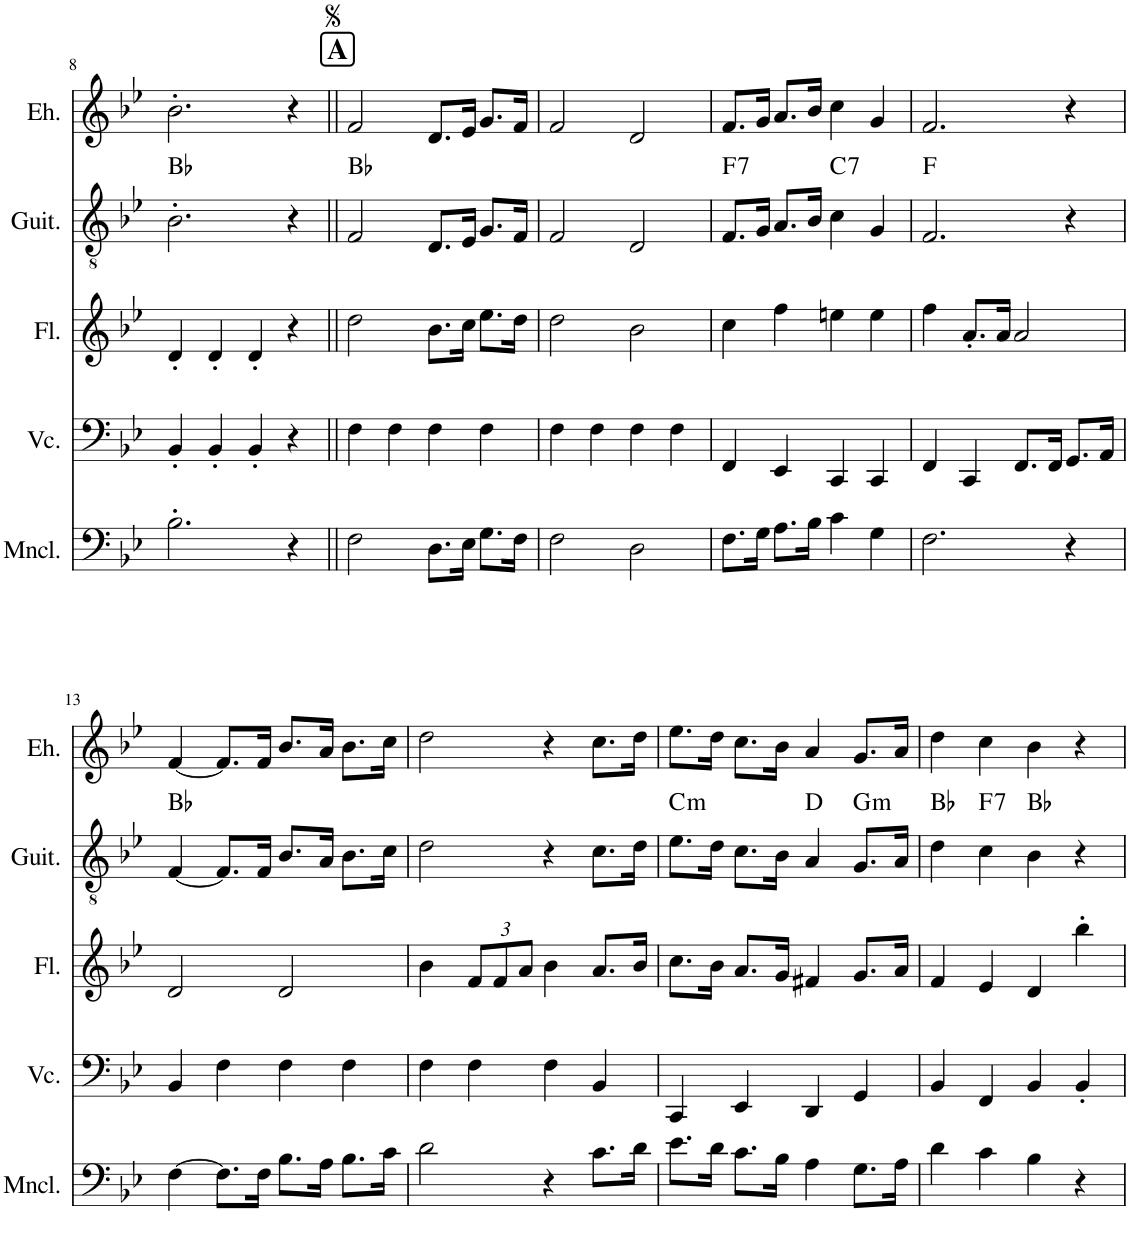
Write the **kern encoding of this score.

**kern	**kern	**kern	**kern	**harte	**kern
*part5	*part4	*part3	*part2	*part2	*part1
*staff5	*staff4	*staff3	*staff2	*	*staff1
*I"マンドチェロ	*I"チェロ	*I"フルート	*I"クラシックギター	*	*I"二胡
!!LO:PB:g=z
*clefF4	*clefF4	*clefG2	*clefGv2	*	*clefG2
*k[b-e-]	*k[b-e-]	*k[b-e-]	*k[b-e-]	*	*k[b-e-]
*M4/4	*M4/4	*M4/4	*M4/4	*	*M4/4
=8	=8	=8	=8	=8	=8
2.B-'\	4BB-'/	4d'/	2.B-'\	Bb:maj	2.b-'\
.	4BB-'/	4d'/	.	.	.
.	4BB-'/	4d'/	.	.	.
4r	4r	4r	4r	.	4r
!!LO:REH:place=s1:a:B:cj:fs=14:t=A
=9||	=9||	=9||	=9||	=9||	=9||
2F\	4F\	2dd\	2F/	Bb:maj	2f/
.	4F\	.	.	.	.
8.D\L	4F\	8.b-\L	8.D/L	.	8.d/L
16E-\Jk	.	16cc\Jk	16E-/Jk	.	16e-/Jk
8.G\L	4F\	8.ee-\L	8.G/L	.	8.g/L
16F\Jk	.	16dd\Jk	16F/Jk	.	16f/Jk
=10	=10	=10	=10	=10	=10
2F\	4F\	2dd\	2F/	.	2f/
.	4F\	.	.	.	.
2D\	4F\	2b-\	2D/	.	2d/
.	4F\	.	.	.	.
=11	=11	=11	=11	=11	=11
!	!	!	!	!LO:H:kt=7	!
8.F\L	4FF/	4cc\	8.F/L	F:7	8.f/L
16G\Jk	.	.	16G/Jk	.	16g/Jk
8.A\L	4EE-/	4ff\	8.A/L	.	8.a/L
16B-\Jk	.	.	16B-/Jk	.	16b-/Jk
!	!	!	!	!LO:H:kt=7	!
4c\	4CC/	4een\	4c\	C:7	4cc\
4G\	4CC/	4ee\	4G/	.	4g/
=12	=12	=12	=12	=12	=12
2.F\	4FF/	4ff\	2.F/	F:maj	2.f/
.	4CC/	8.a'/L	.	.	.
.	.	16a/Jk	.	.	.
.	8.FF/L	2a/	.	.	.
.	16FF/Jk	.	.	.	.
4r	8.GG/L	.	4r	.	4r
.	16AA/Jk	.	.	.	.
!!LO:LB:g=z
=13	=13	=13	=13	=13	=13
[4F\	4BB-/	2d/	[4F/	Bb:maj	[4f/
8.F\L]	4F\	.	8.F/L]	.	8.f/L]
16F\Jk	.	.	16F/Jk	.	16f/Jk
8.B-\L	4F\	2d/	8.B-/L	.	8.b-/L
16A\Jk	.	.	16A/Jk	.	16a/Jk
8.B-\L	4F\	.	8.B-\L	.	8.b-\L
16c\Jk	.	.	16c\Jk	.	16cc\Jk
=14	=14	=14	=14	=14	=14
2d\	4F\	4b-\	2d\	.	2dd\
*	*	*Xbrackettup	*	*	*
.	4F\	12f/L	.	.	.
.	.	12f/	.	.	.
.	.	12a/J	.	.	.
4r	4F\	4b-\	4r	.	4r
8.c\L	4BB-/	8.a/L	8.c\L	.	8.cc\L
16d\Jk	.	16b-/Jk	16d\Jk	.	16dd\Jk
=15	=15	=15	=15	=15	=15
!	!	!	!	!LO:H:kt=m	!
8.e-\L	4CC/	8.cc\L	8.e-\L	C:min	8.ee-\L
16d\Jk	.	16b-\Jk	16d\Jk	.	16dd\Jk
8.c\L	4EE-/	8.a/L	8.c\L	.	8.cc\L
16B-\Jk	.	16g/Jk	16B-\Jk	.	16b-\Jk
4A\	4DD/	4f#X/	4A/	D:maj	4a/
!	!	!	!	!LO:H:kt=m	!
8.G\L	4GG/	8.g/L	8.G/L	G:min	8.g/L
16A\Jk	.	16a/Jk	16A/Jk	.	16a/Jk
=16	=16	=16	=16	=16	=16
4d\	4BB-/	4f/	4d\	Bb:maj	4dd\
!	!	!	!	!LO:H:kt=7	!
4c\	4FF/	4e-/	4c\	F:7	4cc\
4B-\	4BB-/	4d/	4B-\	Bb:maj	4b-\
4r	4BB-'/	4bb-'\	4r	.	4r
=	=	=	=	=	=
*-	*-	*-	*-	*-	*-
